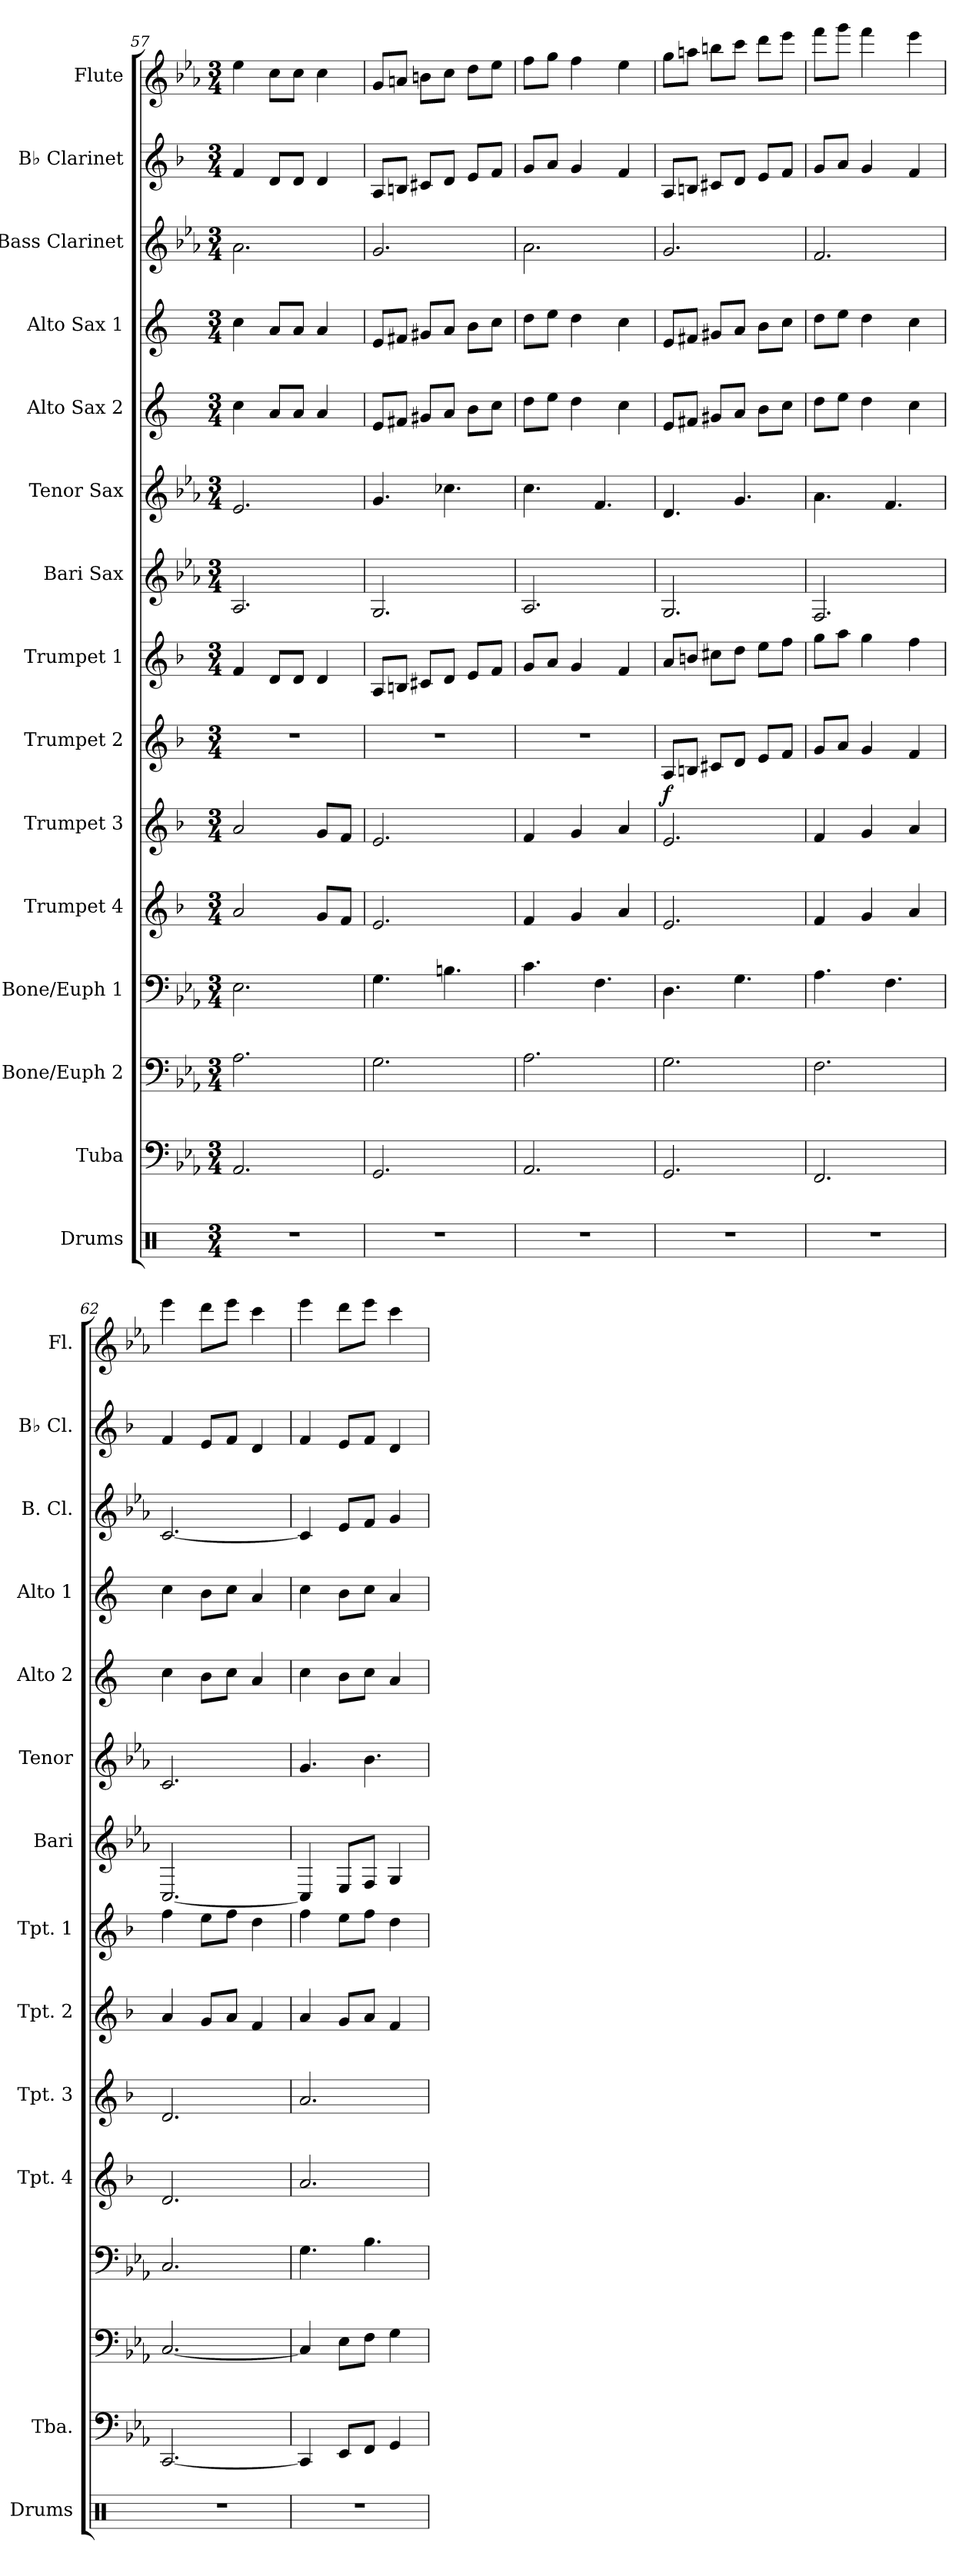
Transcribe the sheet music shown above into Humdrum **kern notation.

**kern	**kern	**kern	**kern	**kern	**kern	**kern	**dynam	**kern	**kern	**kern	**kern	**kern	**kern	**kern	**kern
*part15	*part14	*part13	*part12	*part11	*part10	*part9	*part9	*part8	*part7	*part6	*part5	*part4	*part3	*part2	*part1
*staff15	*staff14	*staff13	*staff12	*staff11	*staff10	*staff9	*staff9	*staff8	*staff7	*staff6	*staff5	*staff4	*staff3	*staff2	*staff1
*I"Drums	*I"Tuba	*I"Bone/Euph 2	*I"Bone/Euph 1	*I"Trumpet 4	*I"Trumpet 3	*I"Trumpet 2	*	*I"Trumpet 1	*I"Bari Sax	*I"Tenor Sax	*I"Alto Sax 2	*I"Alto Sax 1	*I"Bass Clarinet	*I"B♭ Clarinet	*I"Flute
*I'Drums	*I'Tba.	*	*	*I'Tpt. 4	*I'Tpt. 3	*I'Tpt. 2	*	*I'Tpt. 1	*I'Bari	*I'Tenor	*I'Alto 2	*I'Alto 1	*I'B. Cl.	*I'B♭ Cl.	*I'Fl.
*clefX	*clefF4	*clefF4	*clefF4	*clefG2	*clefG2	*clefG2	*	*clefG2	*clefG2	*clefG2	*clefG2	*clefG2	*clefG2	*clefG2	*clefG2
*	*	*	*	*ITrd1c2	*ITrd1c2	*ITrd1c2	*	*ITrd1c2	*ITrd12c21	*ITrd8c14	*ITrd5c9	*ITrd5c9	*ITrd8c14	*ITrd1c2	*
*k[]	*k[b-e-a-]	*k[b-e-a-]	*k[b-e-a-]	*k[b-e-a-]	*k[b-e-a-]	*k[b-e-a-]	*	*k[b-e-a-]	*k[b-e-a-]	*k[b-e-a-]	*k[b-e-a-]	*k[b-e-a-]	*k[b-e-a-]	*k[b-e-a-]	*k[b-e-a-]
*M3/4	*M3/4	*M3/4	*M3/4	*M3/4	*M3/4	*M3/4	*	*M3/4	*M3/4	*M3/4	*M3/4	*M3/4	*M3/4	*M3/4	*M3/4
=57	=57	=57	=57	=57	=57	=57	=57	=57	=57	=57	=57	=57	=57	=57	=57
2.r	2.AA-/	2.A-\	2.E-\	2g/	2g/	2.r	.	4e-/	2.AA-/	2.E-/	4e-\	4e-\	2.A-\	4e-/	4ee-\
.	.	.	.	.	.	.	.	8c/L	.	.	8c/L	8c/L	.	8c/L	8cc\L
.	.	.	.	.	.	.	.	8c/J	.	.	8c/J	8c/J	.	8c/J	8cc\J
.	.	.	.	8f/L	8f/L	.	.	4c/	.	.	4c/	4c/	.	4c/	4cc\
.	.	.	.	8e-/J	8e-/J	.	.	.	.	.	.	.	.	.	.
=58	=58	=58	=58	=58	=58	=58	=58	=58	=58	=58	=58	=58	=58	=58	=58
2.r	2.GG/	2.G\	4.G\	2.d/	2.d/	2.r	.	8G/L	2.GG/	4.G/	8G/L	8G/L	2.G/	8G/L	8g/L
.	.	.	.	.	.	.	.	8An/J	.	.	8An/J	8An/J	.	8An/J	8an/J
.	.	.	.	.	.	.	.	8Bn/L	.	.	8Bn/L	8Bn/L	.	8Bn/L	8bn\L
.	.	.	4.Bn\	.	.	.	.	8c/J	.	4.c-X\	8c/J	8c/J	.	8c/J	8cc\J
.	.	.	.	.	.	.	.	8d/L	.	.	8d\L	8d\L	.	8d/L	8dd\L
.	.	.	.	.	.	.	.	8e-/J	.	.	8e-\J	8e-\J	.	8e-/J	8ee-\J
=59	=59	=59	=59	=59	=59	=59	=59	=59	=59	=59	=59	=59	=59	=59	=59
2.r	2.AA-/	2.A-\	4.c\	4e-/	4e-/	2.r	.	8f/L	2.AA-/	4.c\	8f\L	8f\L	2.A-\	8f/L	8ff\L
.	.	.	.	.	.	.	.	8g/J	.	.	8g\J	8g\J	.	8g/J	8gg\J
.	.	.	.	4f/	4f/	.	.	4f/	.	.	4f\	4f\	.	4f/	4ff\
.	.	.	4.F\	.	.	.	.	.	.	4.F/	.	.	.	.	.
.	.	.	.	4g/	4g/	.	.	4e-/	.	.	4e-\	4e-\	.	4e-/	4ee-\
=60	=60	=60	=60	=60	=60	=60	=60	=60	=60	=60	=60	=60	=60	=60	=60
!	!	!	!	!	!	!	!LO:DY:b	!	!	!	!	!	!	!	!
2.r	2.GG/	2.G\	4.D\	2.d/	2.d/	8G/L	f	8g/L	2.GG/	4.D/	8G/L	8G/L	2.G/	8G/L	8gg\L
.	.	.	.	.	.	8An/J	.	8an/J	.	.	8An/J	8An/J	.	8An/J	8aan\J
.	.	.	.	.	.	8Bn/L	.	8bn\L	.	.	8Bn/L	8Bn/L	.	8Bn/L	8bbn\L
.	.	.	4.G\	.	.	8c/J	.	8cc\J	.	4.G/	8c/J	8c/J	.	8c/J	8ccc\J
.	.	.	.	.	.	8d/L	.	8dd\L	.	.	8d\L	8d\L	.	8d/L	8ddd\L
.	.	.	.	.	.	8e-/J	.	8ee-\J	.	.	8e-\J	8e-\J	.	8e-/J	8eee-\J
=61	=61	=61	=61	=61	=61	=61	=61	=61	=61	=61	=61	=61	=61	=61	=61
2.r	2.FF/	2.F\	4.A-\	4e-/	4e-/	8f/L	.	8ff\L	2.FF/	4.A-\	8f\L	8f\L	2.F/	8f/L	8fff\L
.	.	.	.	.	.	8g/J	.	8gg\J	.	.	8g\J	8g\J	.	8g/J	8ggg\J
.	.	.	.	4f/	4f/	4f/	.	4ff\	.	.	4f\	4f\	.	4f/	4fff\
.	.	.	4.F\	.	.	.	.	.	.	4.F/	.	.	.	.	.
.	.	.	.	4g/	4g/	4e-/	.	4ee-\	.	.	4e-\	4e-\	.	4e-/	4eee-\
=62	=62	=62	=62	=62	=62	=62	=62	=62	=62	=62	=62	=62	=62	=62	=62
2.r	[2.CC/	[2.C/	2.C/	2.c/	2.c/	4g/	.	4ee-\	[2.CC/	2.C/	4e-\	4e-\	[2.C/	4e-/	4eee-\
.	.	.	.	.	.	8f/L	.	8dd\L	.	.	8d\L	8d\L	.	8d/L	8ddd\L
.	.	.	.	.	.	8g/J	.	8ee-\J	.	.	8e-\J	8e-\J	.	8e-/J	8eee-\J
.	.	.	.	.	.	4e-/	.	4cc\	.	.	4c/	4c/	.	4c/	4ccc\
!!LO:PB:g=z
=63	=63	=63	=63	=63	=63	=63	=63	=63	=63	=63	=63	=63	=63	=63	=63
2.r	4CC/]	4C/]	4.G\	2.g/	2.g/	4g/	.	4ee-\	4CC/]	4.G/	4e-\	4e-\	4C/]	4e-/	4eee-\
.	8EE-/L	8E-\L	.	.	.	8f/L	.	8dd\L	8EE-/L	.	8d\L	8d\L	8E-/L	8d/L	8ddd\L
.	8FF/J	8F\J	4.B-\	.	.	8g/J	.	8ee-\J	8FF/J	4.B-\	8e-\J	8e-\J	8F/J	8e-/J	8eee-\J
.	4GG/	4G\	.	.	.	4e-/	.	4cc\	4GG/	.	4c/	4c/	4G/	4c/	4ccc\
=	=	=	=	=	=	=	=	=	=	=	=	=	=	=	=
*-	*-	*-	*-	*-	*-	*-	*-	*-	*-	*-	*-	*-	*-	*-	*-
